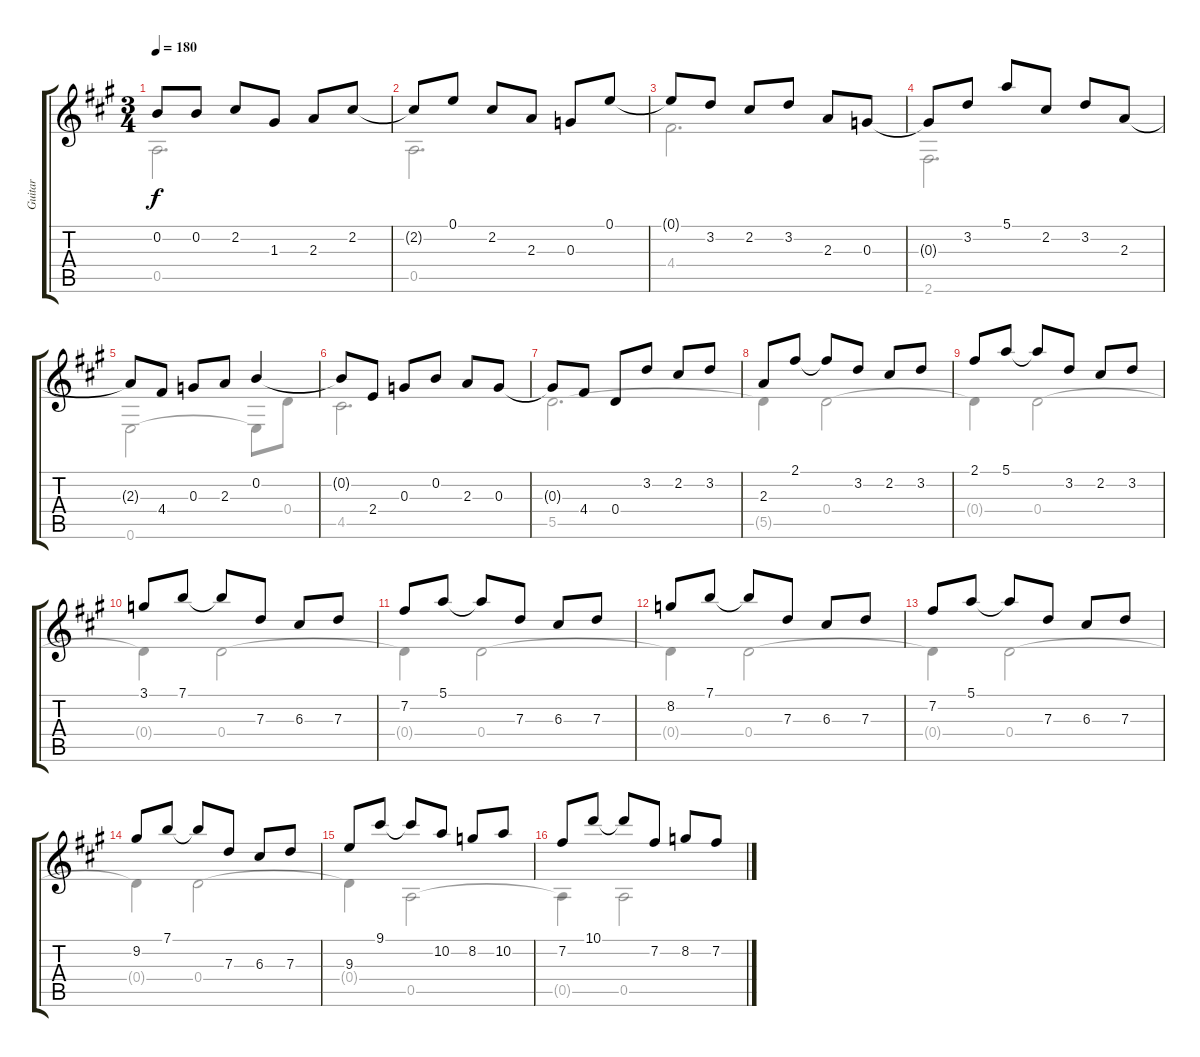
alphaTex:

\track ("Guitar" "Guitar") {instrument acousticguitarnylon}
\staff {score tabs}
\tuning (E4 B3 G3 D3 A2 E2) {hide}
\voice
\ts (3 4)
\tempo 180
\clef g2
\ks a
0.2{t}.8{dy f} 0.2.8 2.2.8 1.3.8 2.3.8 2.2.8 |
2.2{t}.8 0.1.8 2.2.8 2.3.8 0.3.8 0.1.8 |
0.1{t}.8 3.2.8 2.2.8 3.2.8 2.3.8 0.3.8 |
0.3{t}.8 3.2.8 5.1.8 2.2.8 3.2.8 2.3.8 |
2.3{t}.8 4.4.8 0.3.8 2.3.8 0.2.4 |
0.2{t}.8 2.4.8 0.3.8 0.2.8 2.3.8 0.3.8 |
0.3{t}.8 4.4.8 0.4.8 3.2.8 2.2.8 3.2.8 |
2.3.8 2.1.8 2.1{t}.8 3.2.8 2.2.8 3.2.8 |
2.1.8 5.1.8 5.1{t}.8 3.2.8 2.2.8 3.2.8 |
3.1.8 7.1.8 7.1{t}.8 7.3.8 6.3.8 7.3.8 |
7.2.8 5.1.8 5.1{t}.8 7.3.8 6.3.8 7.3.8 |
8.2.8 7.1.8 7.1{t}.8 7.3.8 6.3.8 7.3.8 |
7.2.8 5.1.8 5.1{t}.8 7.3.8 6.3.8 7.3.8 |
9.2.8 7.1.8 7.1{t}.8 7.3.8 6.3.8 7.3.8 |
9.3.8 9.1.8 9.1{t}.8 10.2.8 8.2.8 10.2.8 |
7.2.8 10.1.8 10.1{t}.8 7.2.8 8.2.8 7.2.8
\voice
\clef g2
\ottava regular
\simile none
\ks a
0.5.2{d dy f} |
0.5.2{d} |
4.4.2{d} |
2.6.2{d} |
0.6.2 0.6{t}.8 0.4.8 |
4.5.2{d} |
5.5.2{d} |
5.5{t}.4 0.4.2 |
0.4{t}.4 0.4.2 |
0.4{t}.4 0.4.2 |
0.4{t}.4 0.4.2 |
0.4{t}.4 0.4.2 |
0.4{t}.4 0.4.2 |
0.4{t}.4 0.4.2 |
0.4{t}.4 0.5.2 |
0.5{t}.4 0.5.2
